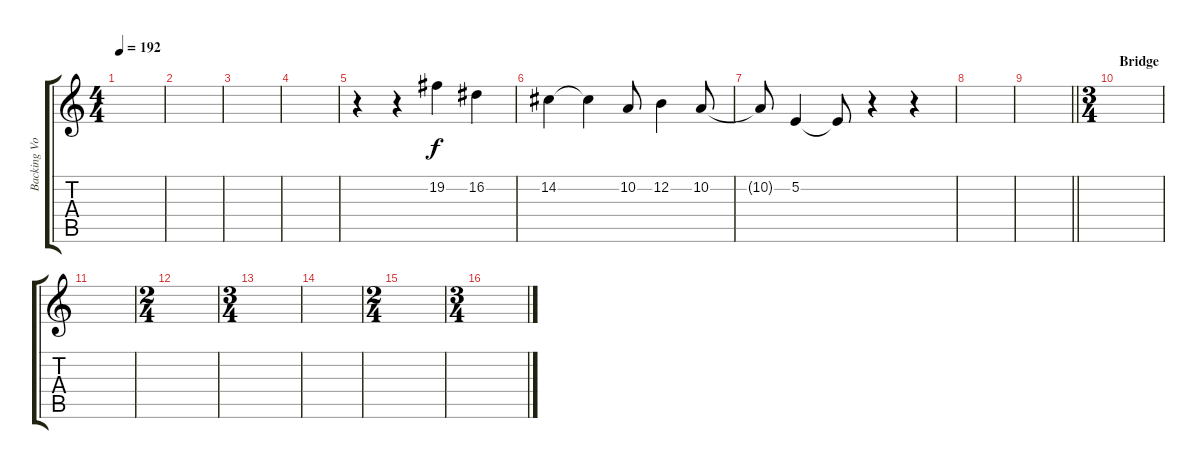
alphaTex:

\track ("Backing Vox (Cone)" "Backing Vo") {instrument lead2sawtooth}
\staff {score tabs}
\tuning (E4 B3 G3 D3 A2 E2) {hide}
\ts (4 4)
\tempo 192
\clef g2
\ks c
|
|
|
|
r.4 r.4 19.2.4 16.2.4 |
14.2.4 14.2{t}.4 10.2.8 12.2.4 10.2.8 |
10.2{t}.8 5.2.4 5.2{t}.8 r.4 r.4 |
|
\barLineRight lightlight
|
\ts (3 4)
\section ("" "Bridge")
|
|
\ts (2 4)
|
\ts (3 4)
|
|
\ts (2 4)
|
\ts (3 4)
